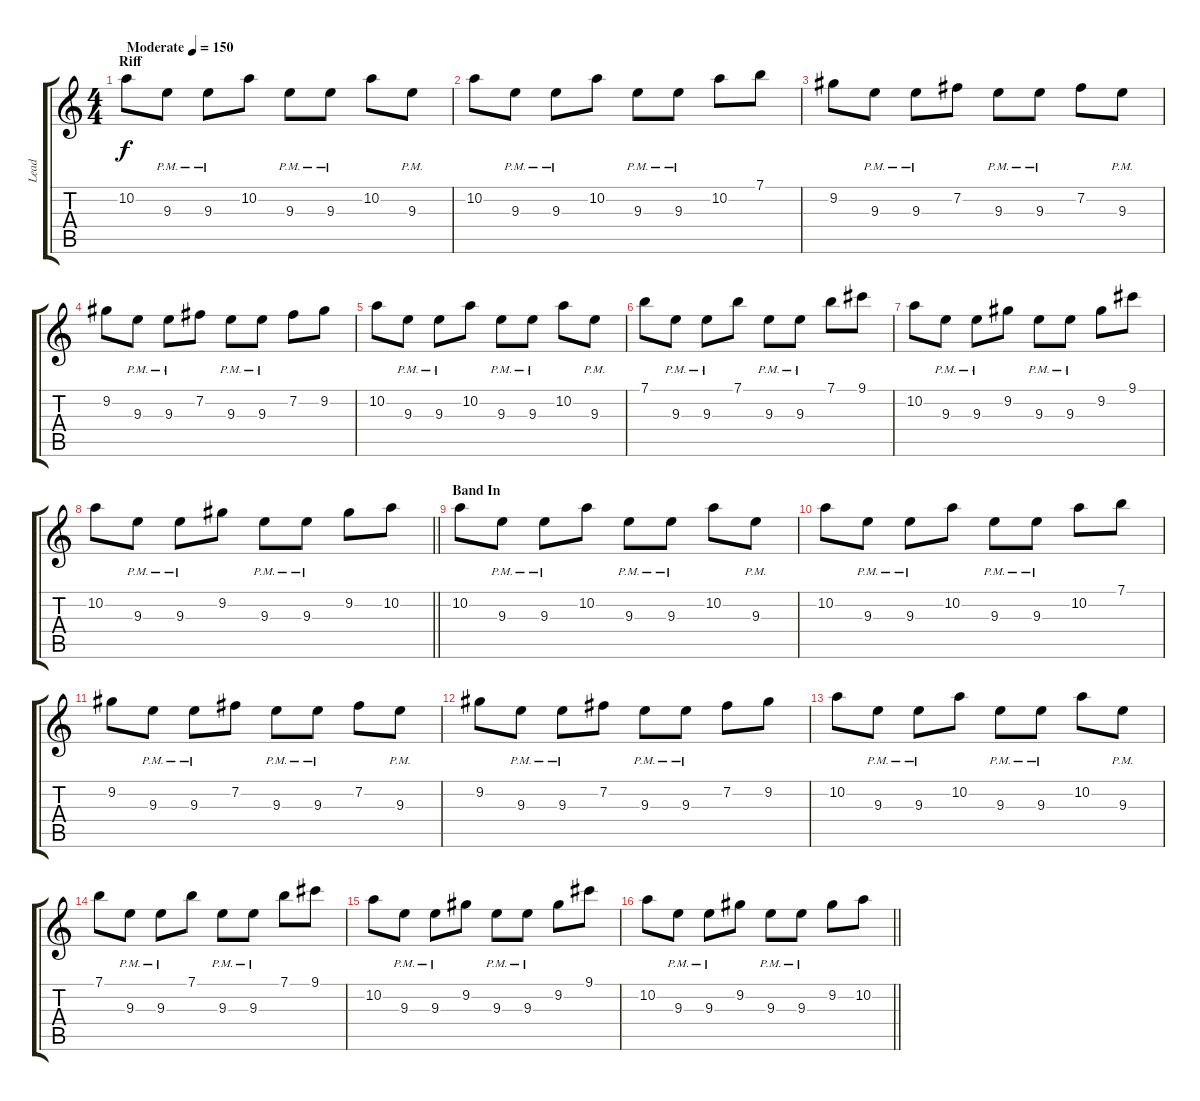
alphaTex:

\track ("Lead" "Lead") {instrument overdrivenguitar}
\staff {score tabs}
\tuning (E4 B3 G3 D3 A2 E2) {hide}
\ts (4 4)
\section ("" "Riff")
\tempo (150 "Moderate")
\clef g2
\ks c
10.2.8{dy f instrument overdrivenguitar} 9.3{pm}.8 9.3{pm}.8 10.2.8 9.3{pm}.8 9.3{pm}.8 10.2.8 9.3{pm}.8 |
10.2.8 9.3{pm}.8 9.3{pm}.8 10.2.8 9.3{pm}.8 9.3{pm}.8 10.2.8 7.1.8 |
9.2.8 9.3{pm}.8 9.3{pm}.8 7.2.8 9.3{pm}.8 9.3{pm}.8 7.2.8 9.3{pm}.8 |
9.2.8 9.3{pm}.8 9.3{pm}.8 7.2.8 9.3{pm}.8 9.3{pm}.8 7.2.8 9.2.8 |
10.2.8 9.3{pm}.8 9.3{pm}.8 10.2.8 9.3{pm}.8 9.3{pm}.8 10.2.8 9.3{pm}.8 |
7.1.8 9.3{pm}.8 9.3{pm}.8 7.1.8 9.3{pm}.8 9.3{pm}.8 7.1.8 9.1.8 |
10.2.8 9.3{pm}.8 9.3{pm}.8 9.2.8 9.3{pm}.8 9.3{pm}.8 9.2.8 9.1.8 |
\barLineRight lightlight
10.2.8 9.3{pm}.8 9.3{pm}.8 9.2.8 9.3{pm}.8 9.3{pm}.8 9.2.8 10.2.8 |
\section ("" "Band In")
10.2.8 9.3{pm}.8 9.3{pm}.8 10.2.8 9.3{pm}.8 9.3{pm}.8 10.2.8 9.3{pm}.8 |
10.2.8 9.3{pm}.8 9.3{pm}.8 10.2.8 9.3{pm}.8 9.3{pm}.8 10.2.8 7.1.8 |
9.2.8 9.3{pm}.8 9.3{pm}.8 7.2.8 9.3{pm}.8 9.3{pm}.8 7.2.8 9.3{pm}.8 |
9.2.8 9.3{pm}.8 9.3{pm}.8 7.2.8 9.3{pm}.8 9.3{pm}.8 7.2.8 9.2.8 |
10.2.8 9.3{pm}.8 9.3{pm}.8 10.2.8 9.3{pm}.8 9.3{pm}.8 10.2.8 9.3{pm}.8 |
7.1.8 9.3{pm}.8 9.3{pm}.8 7.1.8 9.3{pm}.8 9.3{pm}.8 7.1.8 9.1.8 |
10.2.8 9.3{pm}.8 9.3{pm}.8 9.2.8 9.3{pm}.8 9.3{pm}.8 9.2.8 9.1.8 |
\barLineRight lightlight
10.2.8 9.3{pm}.8 9.3{pm}.8 9.2.8 9.3{pm}.8 9.3{pm}.8 9.2.8 10.2.8
